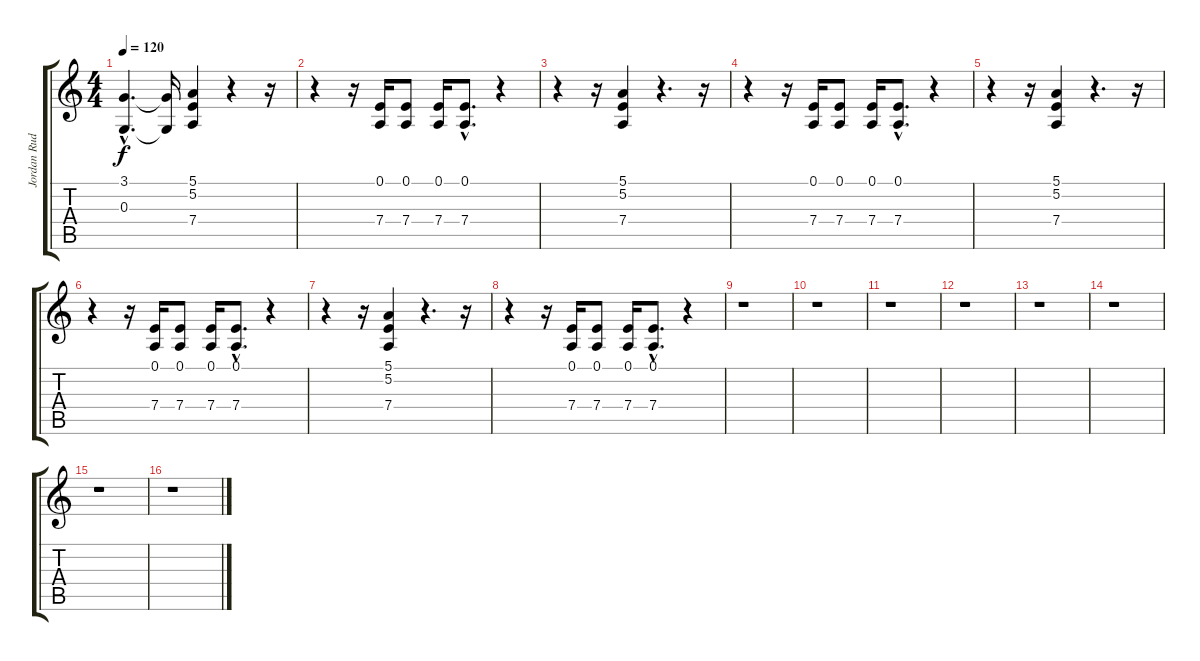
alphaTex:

\track ("Jordan Rudess - Synthé 4" "Jordan Rud") {instrument stringensemble2}
\staff {score tabs}
\tuning (E4 B3 G3 D3 A2 E2) {hide}
\ts (4 4)
\tempo 120
\clef g2
\ks c
(3.1{hac t} 0.3{hac t}).4{d dy f} (3.1{t} 0.3{t}).16 (5.1 5.2 7.4).4{volume 6} r.4 r.16 |
r.4 r.16 (0.1 7.4).16 (0.1 7.4).8 (0.1 7.4).16 (0.1{hac} 7.4{hac}).8{d} r.4 |
r.4 r.16 (5.1 5.2 7.4).4 r.4{d} r.16 |
r.4 r.16 (0.1 7.4).16 (0.1 7.4).8 (0.1 7.4).16 (0.1{hac} 7.4{hac}).8{d} r.4 |
r.4 r.16 (5.1 5.2 7.4).4 r.4{d} r.16 |
r.4 r.16 (0.1 7.4).16 (0.1 7.4).8 (0.1 7.4).16 (0.1{hac} 7.4{hac}).8{d} r.4 |
r.4 r.16 (5.1 5.2 7.4).4 r.4{d} r.16 |
r.4 r.16 (0.1 7.4).16 (0.1 7.4).8 (0.1 7.4).16 (0.1{hac} 7.4{hac}).8{d} r.4 |
r.1 |
r.1 |
r.1 |
r.1 |
r.1 |
r.1 |
r.1 |
r.1
